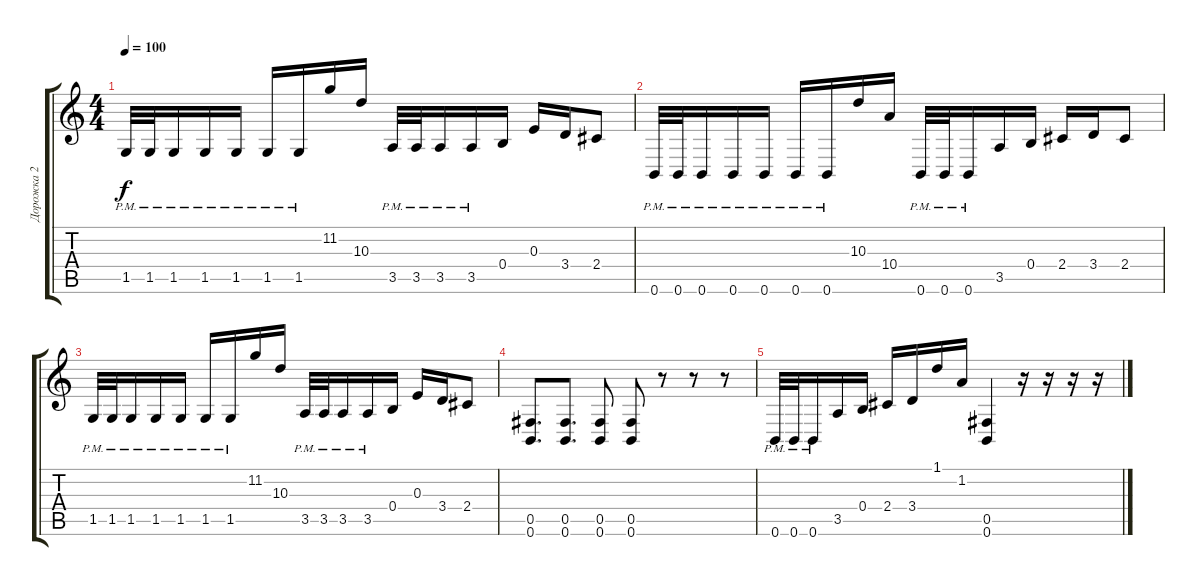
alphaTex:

\track ("Дорожка 2" "Дорожка 2") {instrument distortionguitar}
\staff {score tabs}
\tuning (Db4 Ab3 E3 B2 Gb2 B1) {hide}
\ts (4 4)
\tempo 100
\clef g2
\ks c
1.5{pm}.32{dy f} 1.5{pm}.32 1.5{pm}.16 1.5{pm}.16 1.5{pm}.16 1.5{pm}.16 1.5{pm}.16 11.2.16 10.3.16 3.5{pm}.32 3.5{pm}.32 3.5{pm}.16 3.5{pm}.16 0.4.16 0.3.16 3.4.16 2.4.8 |
0.6{pm}.32 0.6{pm}.32 0.6{pm}.16 0.6{pm}.16 0.6{pm}.16 0.6{pm}.16 0.6{pm}.16 10.3.16 10.4.16 0.6{pm}.32 0.6{pm}.32 0.6{pm}.16 3.5.16 0.4.16 2.4.16 3.4.16 2.4.8 |
1.5{pm}.32 1.5{pm}.32 1.5{pm}.16 1.5{pm}.16 1.5{pm}.16 1.5{pm}.16 1.5{pm}.16 11.2.16 10.3.16 3.5{pm}.32 3.5{pm}.32 3.5{pm}.16 3.5{pm}.16 0.4.16 0.3.16 3.4.16 2.4.8 |
(0.5 0.6).8{d} (0.5 0.6).8{d} (0.5 0.6).8 (0.5 0.6).8 r.8 r.8 r.8 |
0.6{pm}.32 0.6{pm}.32 0.6{pm}.16 3.5.16 0.4.16 2.4.16 3.4.16 1.1.16 1.2.16 (0.5 0.6).4 r.16 r.16 r.16 r.16
